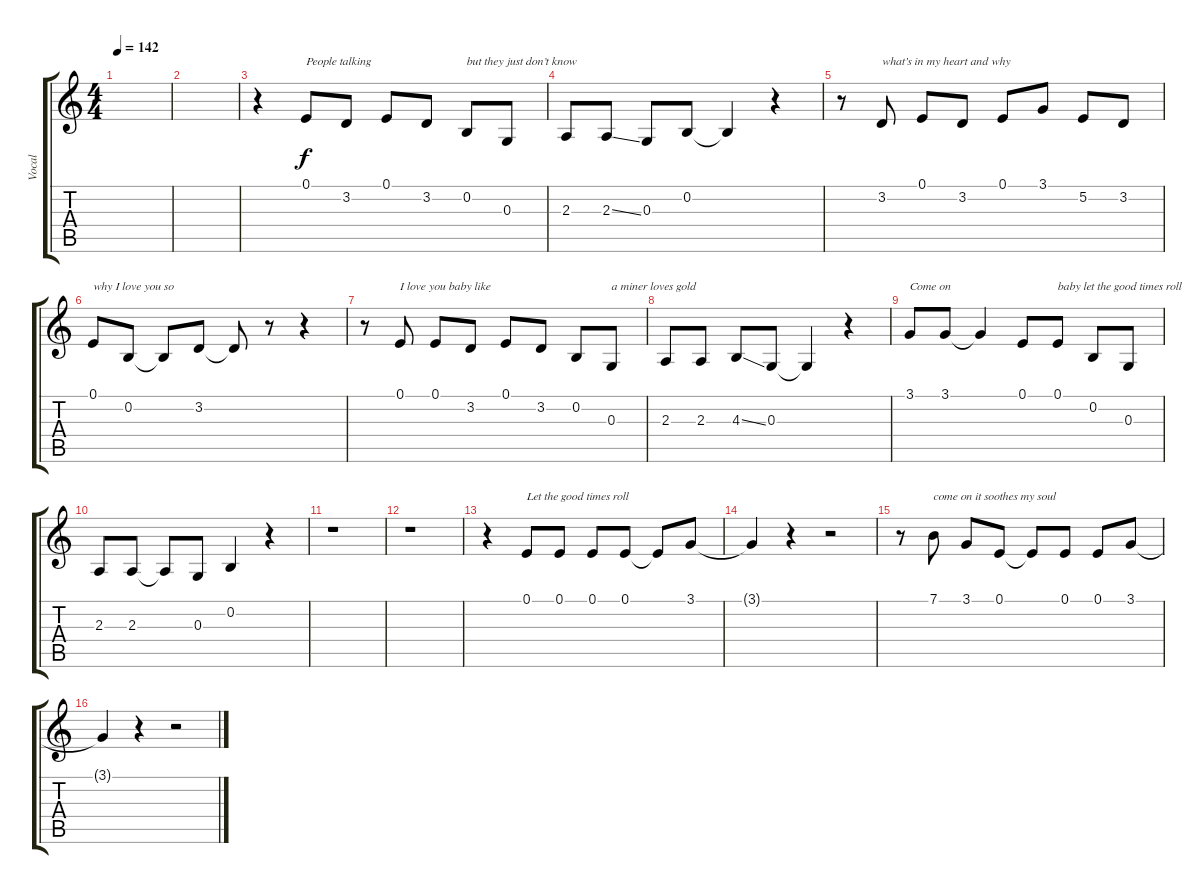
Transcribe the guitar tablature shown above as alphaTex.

\track ("Vocal" "Vocal") {instrument rockorgan}
\staff {score tabs}
\tuning (E4 B3 G3 D3 A2 E2) {hide}
\ts (4 4)
\tempo 142
\clef g2
\ks c
|
|
r.4 0.1.8{txt "People talking"} 3.2.8 0.1.8 3.2.8 0.2.8{txt "but they just don’t know"} 0.3.8 |
2.3.8 2.3{ss}.8 0.3.8 0.2.8 0.2{t}.4 r.4 |
r.8 3.2.8{txt "what’s in my heart and why"} 0.1.8 3.2.8 0.1.8 3.1.8 5.2.8 3.2.8 |
0.1.8{txt "why I love you so"} 0.2.8 0.2{t}.8 3.2.8 3.2{t}.8 r.8 r.4 |
r.8 0.1.8{txt "I love you baby like"} 0.1.8 3.2.8 0.1.8 3.2.8 0.2.8 0.3.8{txt "a miner loves gold"} |
2.3.8 2.3.8 4.3{ss}.8 0.3.8 0.3{t}.4 r.4 |
3.1.8{txt "Come on"} 3.1.8 3.1{t}.4 0.1.8 0.1.8{txt "baby let the good times roll"} 0.2.8 0.3.8 |
2.3.8 2.3.8 2.3{t}.8 0.3.8 0.2.4 r.4 |
r.1 |
r.1 |
r.4 0.1.8{txt "Let the good times roll"} 0.1.8 0.1.8 0.1.8 0.1{t}.8 3.1.8 |
3.1{t}.4 r.4 r.2 |
r.8 7.1.8{txt "come on it soothes my soul"} 3.1.8 0.1.8 0.1{t}.8 0.1.8 0.1.8 3.1.8 |
3.1{t}.4 r.4 r.2
